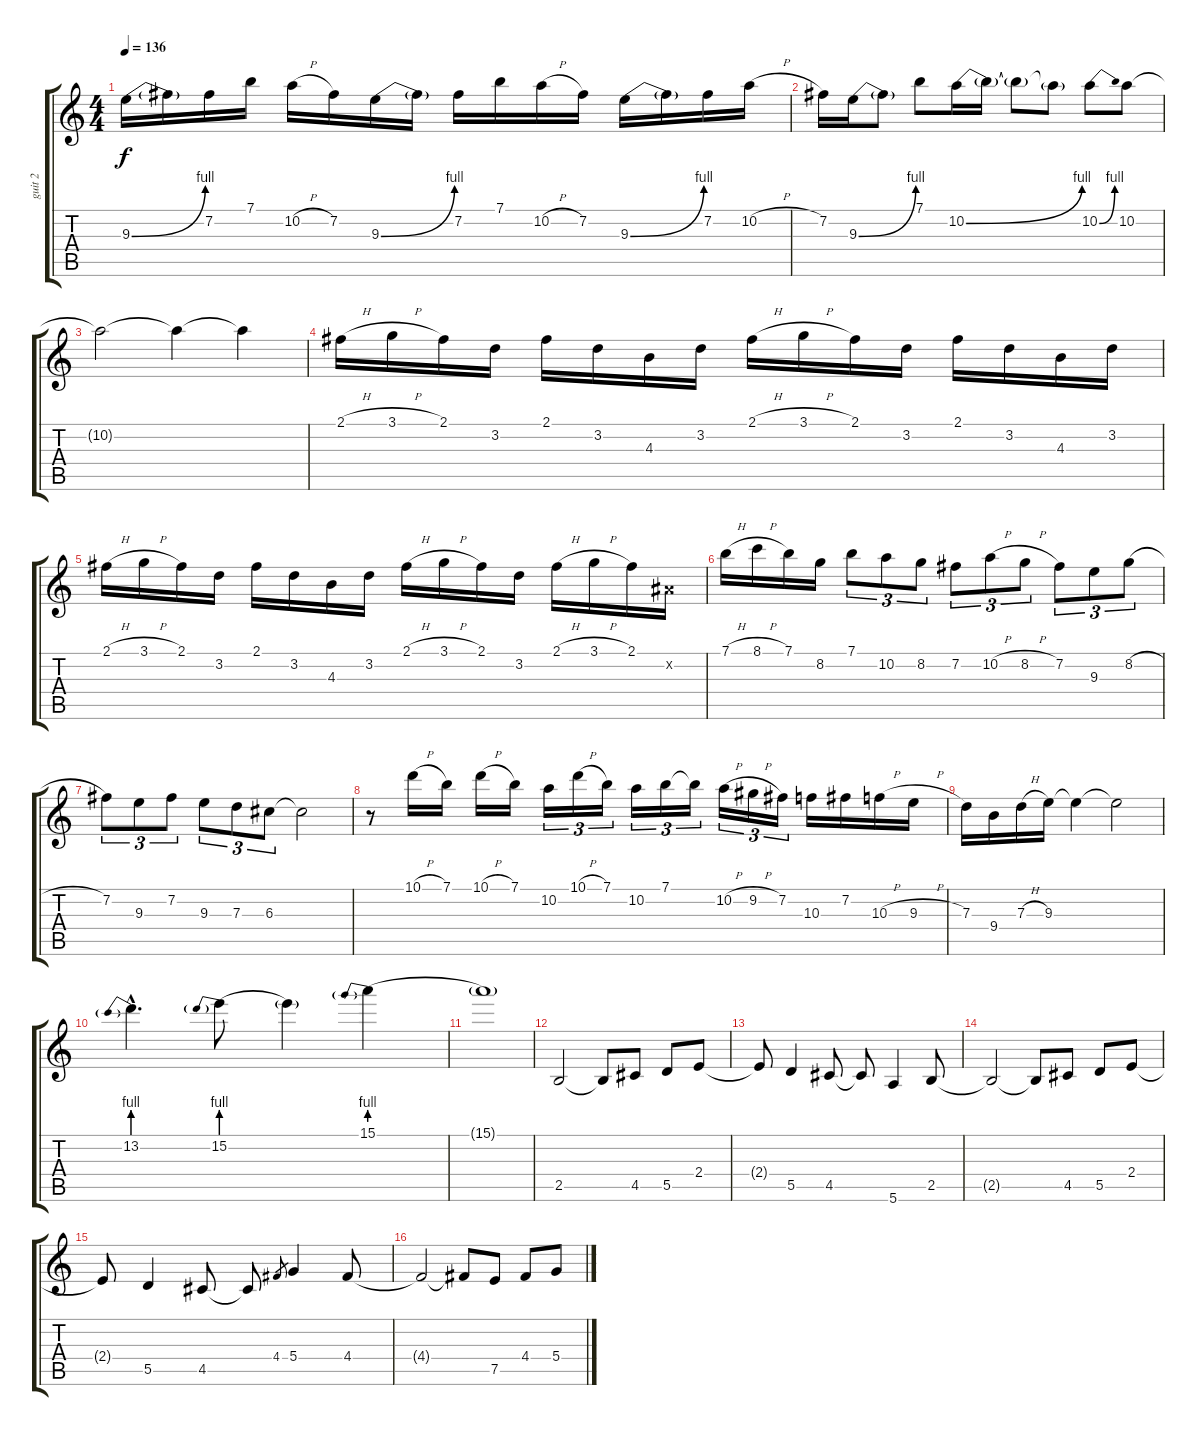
\track ("guit 2" "guit 2") {instrument distortionguitar}
\staff {score tabs}
\tuning (E4 B3 G3 D3 A2 E2) {hide}
\ts (4 4)
\tempo 136
\clef g2
\ks c
9.3{be (bend 0 0 60 4)}.16{dy f} 9.3{t}.16 7.2.16 7.1.16 10.2{h}.16 7.2.16 9.3{be (bend 0 0 60 4)}.16 9.3{t}.16 7.2.16 7.1.16 10.2{h}.16 7.2.16 9.3{be (bend 0 0 60 4)}.16 9.3{t}.16 7.2.16 10.2{h}.16 |
7.2.16 9.3{be (bend 0 0 60 4)}.16 9.3{t}.8 7.1.8 10.2{be (bend 0 0 60 4)}.16 10.2{t}.16 10.2{t}.8 10.2{t}.8 10.2{be (bend 0 0 60 4)}.8 10.2.8 |
10.2{t}.2 10.2{t}.4 10.2{t}.4 |
2.1{h}.16 3.1{h}.16 2.1.16 3.2.16 2.1.16 3.2.16 4.3.16 3.2.16 2.1{h}.16 3.1{h}.16 2.1.16 3.2.16 2.1.16 3.2.16 4.3.16 3.2.16 |
2.1{h}.16 3.1{h}.16 2.1.16 3.2.16 2.1.16 3.2.16 4.3.16 3.2.16 2.1{h}.16 3.1{h}.16 2.1.16 3.2.16 2.1{h}.16 3.1{h}.16 2.1.16 -1.2{x}.16 |
7.1{h}.16 8.1{h}.16 7.1.16 8.2.16 7.1.8{tu (3 2)} 10.2.8{tu (3 2)} 8.2.8{tu (3 2)} 7.2.8{tu (3 2)} 10.2{h}.8{tu (3 2)} 8.2{h}.8{tu (3 2)} 7.2.8{tu (3 2)} 9.3.8{tu (3 2)} 8.2{h}.8{tu (3 2)} |
7.2.8{tu (3 2)} 9.3.8{tu (3 2)} 7.2.8{tu (3 2)} 9.3.8{tu (3 2)} 7.3.8{tu (3 2)} 6.3.8{tu (3 2)} 6.3{t}.2 |
r.8 10.1{h}.16 7.1.16 10.1{h}.16 7.1.16 10.2.16{tu (3 2)} 10.1{h}.16{tu (3 2)} 7.1.16{tu (3 2)} 10.2.16{tu (3 2)} 7.1.16{tu (3 2)} 7.1{t}.16{tu (3 2)} 10.2{h}.16{tu (3 2)} 9.2{h}.16{tu (3 2)} 7.2.16{tu (3 2)} 10.3.16 7.2.16 10.3{h}.16 9.3{h}.16 |
7.3.16 9.4.16 7.3{h}.16 9.3.16 9.3{t}.4 9.3{t}.2 |
13.2{be (prebend 0 4 60 4) hac}.4{d} 15.2{be (prebend 0 4 60 4)}.8 15.2{t}.4 15.1{be (prebend 0 4 60 4)}.4 |
15.1{t}.1 |
2.5.2 2.5{t}.8 4.5.8 5.5.8 2.4.8 |
2.4{t}.8 5.5.4 4.5.8 4.5{t}.8 5.6.4 2.5.8 |
2.5{t}.2 2.5{t}.8 4.5.8 5.5.8 2.4.8 |
2.4{t}.8 5.5.4 4.5.8 4.5{t}.8 4.4.8{gr} 5.4.4 4.4.8 |
4.4{t}.2 4.4{t}.8 7.5.8 4.4.8 5.4.8
